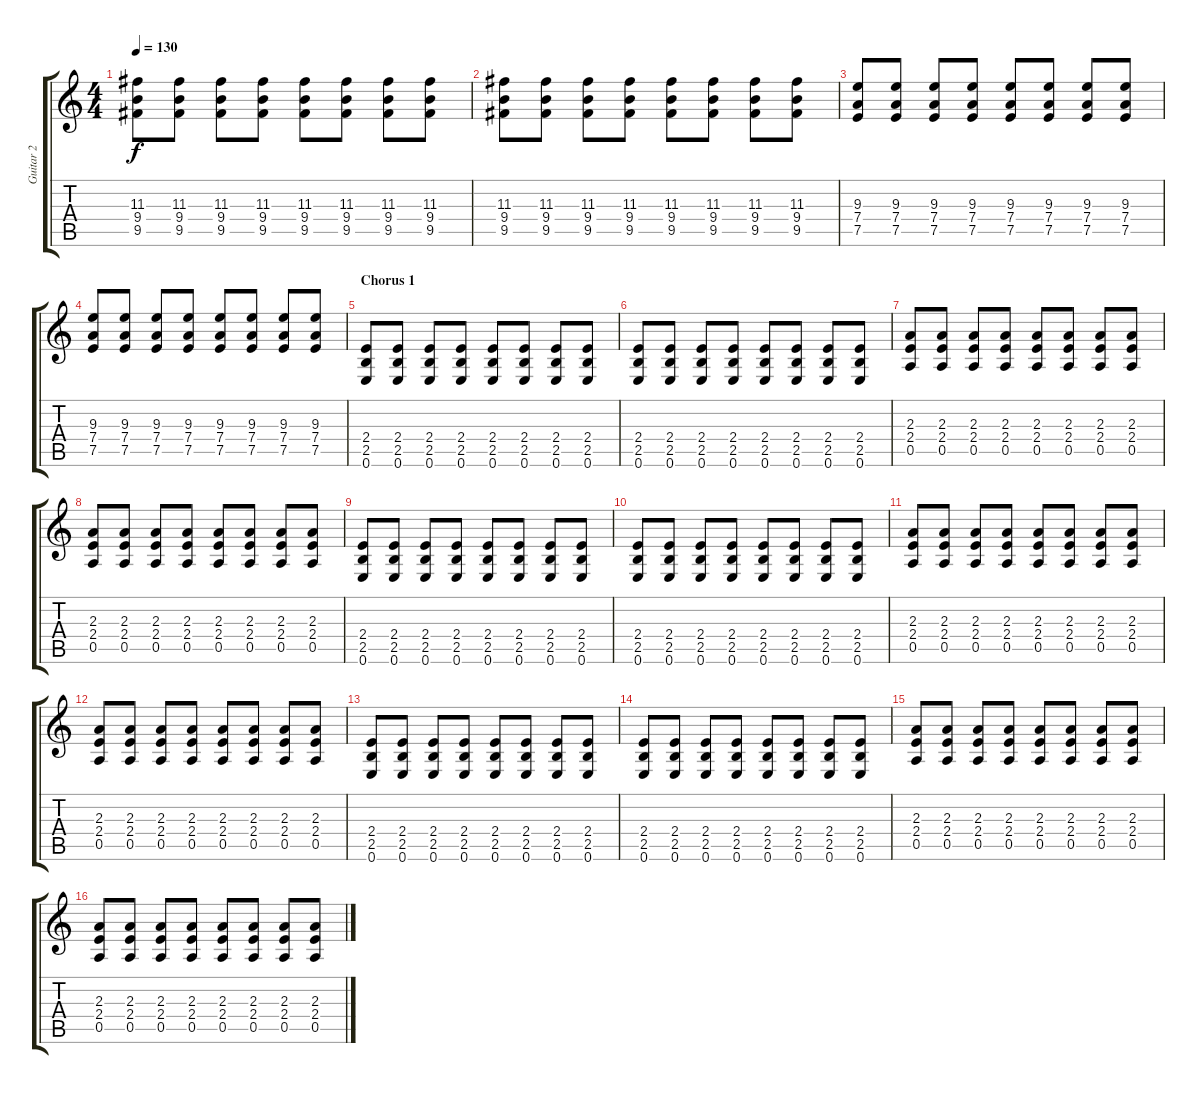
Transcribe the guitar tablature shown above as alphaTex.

\track ("Guitar 2" "Guitar 2") {instrument acousticguitarsteel}
\staff {score tabs}
\tuning (E4 B3 G3 D3 A2 E2) {hide}
\ts (4 4)
\tempo 130
\clef g2
\ks c
(11.3 9.4 9.5).8{dy f} (11.3 9.4 9.5).8 (11.3 9.4 9.5).8 (11.3 9.4 9.5).8 (11.3 9.4 9.5).8 (11.3 9.4 9.5).8 (11.3 9.4 9.5).8 (11.3 9.4 9.5).8 |
(11.3 9.4 9.5).8 (11.3 9.4 9.5).8 (11.3 9.4 9.5).8 (11.3 9.4 9.5).8 (11.3 9.4 9.5).8 (11.3 9.4 9.5).8 (11.3 9.4 9.5).8 (11.3 9.4 9.5).8 |
(9.3 7.4 7.5).8 (9.3 7.4 7.5).8 (9.3 7.4 7.5).8 (9.3 7.4 7.5).8 (9.3 7.4 7.5).8 (9.3 7.4 7.5).8 (9.3 7.4 7.5).8 (9.3 7.4 7.5).8 |
(9.3 7.4 7.5).8 (9.3 7.4 7.5).8 (9.3 7.4 7.5).8 (9.3 7.4 7.5).8 (9.3 7.4 7.5).8 (9.3 7.4 7.5).8 (9.3 7.4 7.5).8 (9.3 7.4 7.5).8 |
\section ("" "Chorus 1")
(2.4 2.5 0.6).8{instrument overdrivenguitar} (2.4 2.5 0.6).8 (2.4 2.5 0.6).8 (2.4 2.5 0.6).8 (2.4 2.5 0.6).8 (2.4 2.5 0.6).8 (2.4 2.5 0.6).8 (2.4 2.5 0.6).8 |
(2.4 2.5 0.6).8 (2.4 2.5 0.6).8 (2.4 2.5 0.6).8 (2.4 2.5 0.6).8 (2.4 2.5 0.6).8 (2.4 2.5 0.6).8 (2.4 2.5 0.6).8 (2.4 2.5 0.6).8 |
(2.3 2.4 0.5).8 (2.3 2.4 0.5).8 (2.3 2.4 0.5).8 (2.3 2.4 0.5).8 (2.3 2.4 0.5).8 (2.3 2.4 0.5).8 (2.3 2.4 0.5).8 (2.3 2.4 0.5).8 |
(2.3 2.4 0.5).8 (2.3 2.4 0.5).8 (2.3 2.4 0.5).8 (2.3 2.4 0.5).8 (2.3 2.4 0.5).8 (2.3 2.4 0.5).8 (2.3 2.4 0.5).8 (2.3 2.4 0.5).8 |
(2.4 2.5 0.6).8 (2.4 2.5 0.6).8 (2.4 2.5 0.6).8 (2.4 2.5 0.6).8 (2.4 2.5 0.6).8 (2.4 2.5 0.6).8 (2.4 2.5 0.6).8 (2.4 2.5 0.6).8 |
(2.4 2.5 0.6).8 (2.4 2.5 0.6).8 (2.4 2.5 0.6).8 (2.4 2.5 0.6).8 (2.4 2.5 0.6).8 (2.4 2.5 0.6).8 (2.4 2.5 0.6).8 (2.4 2.5 0.6).8 |
(2.3 2.4 0.5).8 (2.3 2.4 0.5).8 (2.3 2.4 0.5).8 (2.3 2.4 0.5).8 (2.3 2.4 0.5).8 (2.3 2.4 0.5).8 (2.3 2.4 0.5).8 (2.3 2.4 0.5).8 |
(2.3 2.4 0.5).8 (2.3 2.4 0.5).8 (2.3 2.4 0.5).8 (2.3 2.4 0.5).8 (2.3 2.4 0.5).8 (2.3 2.4 0.5).8 (2.3 2.4 0.5).8 (2.3 2.4 0.5).8 |
(2.4 2.5 0.6).8 (2.4 2.5 0.6).8 (2.4 2.5 0.6).8 (2.4 2.5 0.6).8 (2.4 2.5 0.6).8 (2.4 2.5 0.6).8 (2.4 2.5 0.6).8 (2.4 2.5 0.6).8 |
(2.4 2.5 0.6).8 (2.4 2.5 0.6).8 (2.4 2.5 0.6).8 (2.4 2.5 0.6).8 (2.4 2.5 0.6).8 (2.4 2.5 0.6).8 (2.4 2.5 0.6).8 (2.4 2.5 0.6).8 |
(2.3 2.4 0.5).8 (2.3 2.4 0.5).8 (2.3 2.4 0.5).8 (2.3 2.4 0.5).8 (2.3 2.4 0.5).8 (2.3 2.4 0.5).8 (2.3 2.4 0.5).8 (2.3 2.4 0.5).8 |
(2.3 2.4 0.5).8 (2.3 2.4 0.5).8 (2.3 2.4 0.5).8 (2.3 2.4 0.5).8 (2.3 2.4 0.5).8 (2.3 2.4 0.5).8 (2.3 2.4 0.5).8 (2.3 2.4 0.5).8
